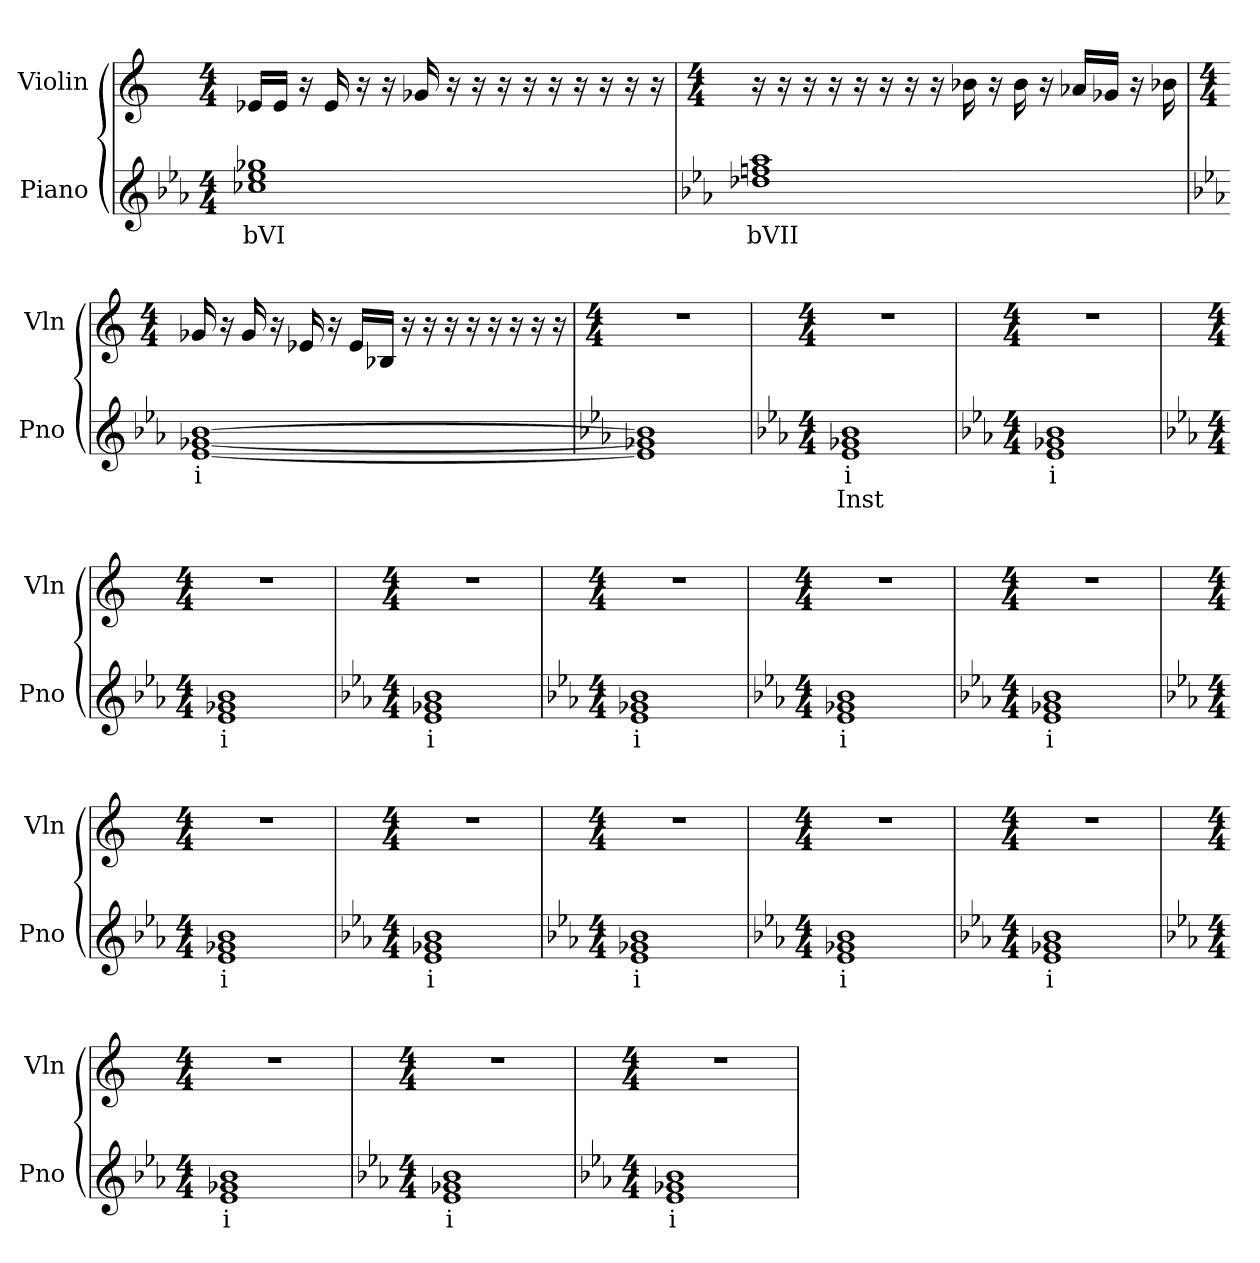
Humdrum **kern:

**kern	**text	**text	**kern
*part2	*part2	*part2	*part1
*staff2	*staff2	*staff2	*staff1
*I"Piano	*	*	*I"Violin
*I'Pno	*	*	*I'Vln
*k[b-e-a-]	*	*	*
*E-:	*	*	*
*M4/4	*	*	*M4/4
=	=	=	=
1cc-X 1ee- 1gg-X	bVI	.	16e-XLL
.	.	.	16e-JJ
.	.	.	16r
.	.	.	16e-
.	.	.	16r
.	.	.	16r
.	.	.	16g-X
.	.	.	16r
.	.	.	16r
.	.	.	16r
.	.	.	16r
.	.	.	16r
.	.	.	16r
.	.	.	16r
.	.	.	16r
.	.	.	16r
=	=	=	=
*k[b-e-a-]	*	*	*
*E-:	*	*	*
*	*	*	*M4/4
1dd-X 1ffn 1aa-	bVII	.	16r
.	.	.	16r
.	.	.	16r
.	.	.	16r
.	.	.	16r
.	.	.	16r
.	.	.	16r
.	.	.	16r
.	.	.	16b-X
.	.	.	16r
.	.	.	16b-
.	.	.	16r
.	.	.	16a-XLL
.	.	.	16g-XJJ
.	.	.	16r
.	.	.	16b-X
=	=	=	=
*k[b-e-a-]	*	*	*
*E-:	*	*	*
*	*	*	*M4/4
[1e- [1g-X [1b-	i	.	16g-X
.	.	.	16r
.	.	.	16g-
.	.	.	16r
.	.	.	16e-X
.	.	.	16r
.	.	.	16e-LL
.	.	.	16B-XJJ
.	.	.	16r
.	.	.	16r
.	.	.	16r
.	.	.	16r
.	.	.	16r
.	.	.	16r
.	.	.	16r
.	.	.	16r
=	=	=	=
*k[b-e-a-]	*	*	*
*E-:	*	*	*
*	*	*	*M4/4
1e-] 1g-X] 1b-]	.	.	1r
=	=	=	=
*k[b-e-a-]	*	*	*
*E-:	*	*	*
*M4/4	*	*	*M4/4
1e- 1g-X 1b-	i	Inst	1r
=	=	=	=
*k[b-e-a-]	*	*	*
*E-:	*	*	*
*M4/4	*	*	*M4/4
1e- 1g-X 1b-	i	.	1r
=	=	=	=
*k[b-e-a-]	*	*	*
*E-:	*	*	*
*M4/4	*	*	*M4/4
1e- 1g-X 1b-	i	.	1r
=	=	=	=
*k[b-e-a-]	*	*	*
*E-:	*	*	*
*M4/4	*	*	*M4/4
1e- 1g-X 1b-	i	.	1r
=	=	=	=
*k[b-e-a-]	*	*	*
*E-:	*	*	*
*M4/4	*	*	*M4/4
1e- 1g-X 1b-	i	.	1r
=	=	=	=
*k[b-e-a-]	*	*	*
*E-:	*	*	*
*M4/4	*	*	*M4/4
1e- 1g-X 1b-	i	.	1r
=	=	=	=
*k[b-e-a-]	*	*	*
*E-:	*	*	*
*M4/4	*	*	*M4/4
1e- 1g-X 1b-	i	.	1r
=	=	=	=
*k[b-e-a-]	*	*	*
*E-:	*	*	*
*M4/4	*	*	*M4/4
1e- 1g-X 1b-	i	.	1r
=	=	=	=
*k[b-e-a-]	*	*	*
*E-:	*	*	*
*M4/4	*	*	*M4/4
1e- 1g-X 1b-	i	.	1r
=	=	=	=
*k[b-e-a-]	*	*	*
*E-:	*	*	*
*M4/4	*	*	*M4/4
1e- 1g-X 1b-	i	.	1r
=	=	=	=
*k[b-e-a-]	*	*	*
*E-:	*	*	*
*M4/4	*	*	*M4/4
1e- 1g-X 1b-	i	.	1r
=	=	=	=
*k[b-e-a-]	*	*	*
*E-:	*	*	*
*M4/4	*	*	*M4/4
1e- 1g-X 1b-	i	.	1r
=	=	=	=
*k[b-e-a-]	*	*	*
*E-:	*	*	*
*M4/4	*	*	*M4/4
1e- 1g-X 1b-	i	.	1r
=	=	=	=
*k[b-e-a-]	*	*	*
*E-:	*	*	*
*M4/4	*	*	*M4/4
1e- 1g-X 1b-	i	.	1r
=	=	=	=
*k[b-e-a-]	*	*	*
*E-:	*	*	*
*M4/4	*	*	*M4/4
1e- 1g-X 1b-	i	.	1r
=	=	=	=
*-	*-	*-	*-
